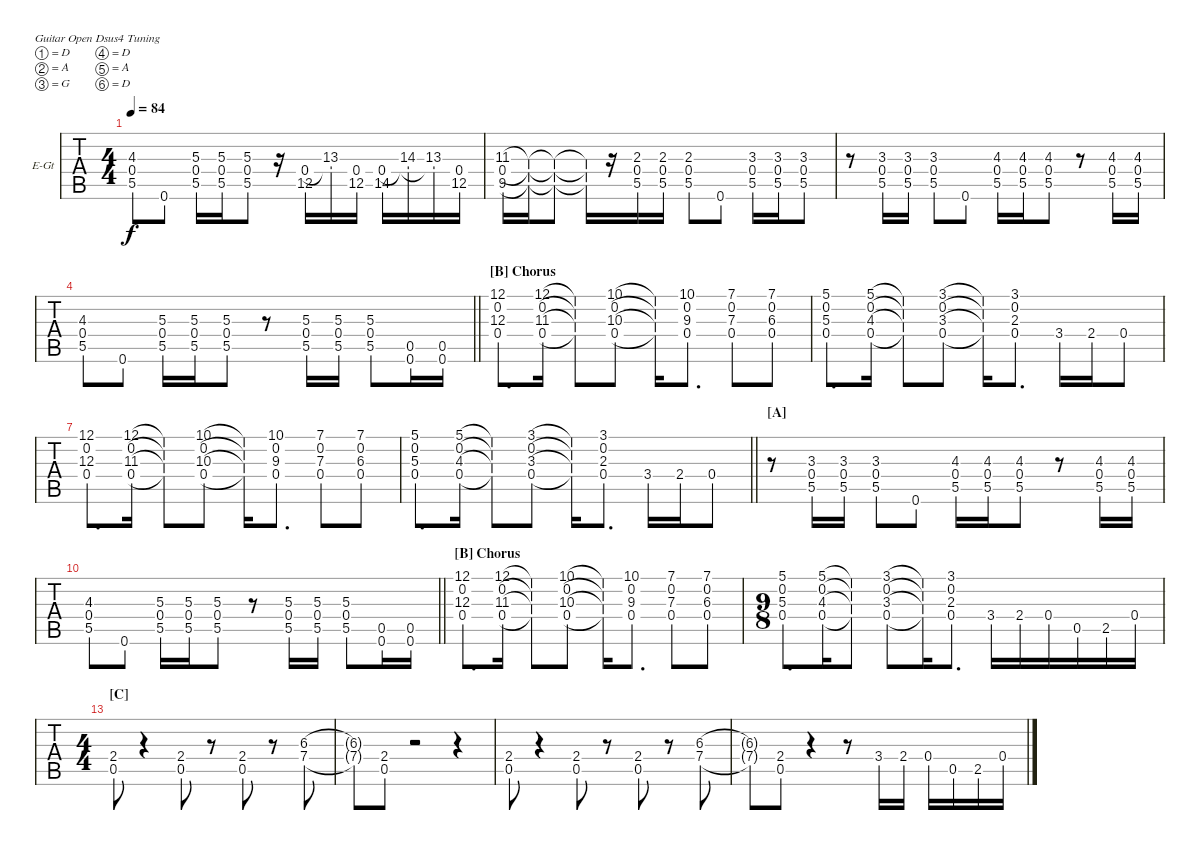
\bracketExtendMode nobrackets
\firstSystemTrackNameOrientation horizontal
\otherSystemsTrackNameOrientation horizontal
\defaultBarNumberDisplay FirstOfSystem
\track ("Electric Guitar" "E-Gt") {instrument distortionguitar}
\staff {tabs}
\tuning (D4 A3 G3 D3 A2 D2)
\ts (4 4)
\tempo 84
\clef g2
\scale
0.333333
\ks d
(4.3 0.4 5.5).8{dy f} 0.6.8 (5.3 0.4 5.5).16 (5.3 0.4 5.5).16 (5.3 0.4 5.5).8 r.16 (12.5 0.4).16 (13.3 0.4{t}).16 (12.5 0.4).16 (14.5 0.4).16 (14.3 0.4{t}).16 (13.3 0.4{t}).16 (12.5 0.4).16 |
\scale
0.333333 (9.5 0.4 11.3).16 (9.5{t} 0.4{t} 11.3{t}).16 (9.5{t} 0.4{t} 11.3{t}).8 (9.5{t} 0.4{t} 11.3{t}).16 r.16 (2.3 0.4 5.5).16 (2.3 0.4 5.5).16 (2.3 0.4 5.5).8 0.6.8 (3.3 0.4 5.5).16 (3.3 0.4 5.5).16 (3.3 0.4 5.5).8 |
\scale
0.333333 r.8 (3.3 0.4 5.5).16 (3.3 0.4 5.5).16 (3.3 0.4 5.5).8 0.6.8 (4.3 0.4 5.5).16 (4.3 0.4 5.5).16 (4.3 0.4 5.5).8 r.8 (4.3 0.4 5.5).16 (4.3 0.4 5.5).16 |
\scale
0.333333
\barLineRight lightlight
(4.3 0.4 5.5).8 0.6.8 (5.3 0.4 5.5).16 (5.3 0.4 5.5).16 (5.3 0.4 5.5).8 r.8 (5.3 0.4 5.5).16 (5.3 0.4 5.5).16 (5.3 0.4 5.5).8 (0.5 0.6).16 (0.5 0.6).16 |
\section ("B" "Chorus")
\scale
0.333333 (12.1 0.2 12.3 0.4).8{d} (12.1 0.2 11.3 0.4).16 (12.1{t} 0.2{t} 11.3{t} 0.4{t}).8 (10.1 0.2 10.3 0.4).8 (10.1{t} 0.2{t} 10.3{t} 0.4{t}).16 (10.1 0.2 9.3 0.4).8{d} (7.1 0.2 7.3 0.4).8 (7.1 0.2 6.3 0.4).8 |
\scale
0.333333 (5.1 0.2 5.3 0.4).8{d} (5.1 0.2 4.3 0.4).16 (5.1{t} 0.2{t} 4.3{t} 0.4{t}).8 (3.1 0.2 3.3 0.4).8 (3.1{t} 0.2{t} 3.3{t} 0.4{t}).16 (3.1 0.2 2.3 0.4).8{d} 3.4.16 2.4.16 0.4.8 |
\scale
0.333333 (12.1 0.2 12.3 0.4).8{d} (12.1 0.2 11.3 0.4).16 (12.1{t} 0.2{t} 11.3{t} 0.4{t}).8 (10.1 0.2 10.3 0.4).8 (10.1{t} 0.2{t} 10.3{t} 0.4{t}).16 (10.1 0.2 9.3 0.4).8{d} (7.1 0.2 7.3 0.4).8 (7.1 0.2 6.3 0.4).8 |
\scale
0.333333
\barLineRight lightlight
(5.1 0.2 5.3 0.4).8{d} (5.1 0.2 4.3 0.4).16 (5.1{t} 0.2{t} 4.3{t} 0.4{t}).8 (3.1 0.2 3.3 0.4).8 (3.1{t} 0.2{t} 3.3{t} 0.4{t}).16 (3.1 0.2 2.3 0.4).8{d} 3.4.16 2.4.16 0.4.8 |
\section ("A" "")
\scale
0.333333 r.8 (3.3 0.4 5.5).16 (3.3 0.4 5.5).16 (3.3 0.4 5.5).8 0.6.8 (4.3 0.4 5.5).16 (4.3 0.4 5.5).16 (4.3 0.4 5.5).8 r.8 (4.3 0.4 5.5).16 (4.3 0.4 5.5).16 |
\scale
0.333333
\barLineRight lightlight
(4.3 0.4 5.5).8 0.6.8 (5.3 0.4 5.5).16 (5.3 0.4 5.5).16 (5.3 0.4 5.5).8 r.8 (5.3 0.4 5.5).16 (5.3 0.4 5.5).16 (5.3 0.4 5.5).8 (0.5 0.6).16 (0.5 0.6).16 |
\section ("B" "Chorus")
\scale
0.265823 (12.1 0.2 12.3 0.4).8{d} (12.1 0.2 11.3 0.4).16 (12.1{t} 0.2{t} 11.3{t} 0.4{t}).8 (10.1 0.2 10.3 0.4).8 (10.1{t} 0.2{t} 10.3{t} 0.4{t}).16 (10.1 0.2 9.3 0.4).8{d} (7.1 0.2 7.3 0.4).8 (7.1 0.2 6.3 0.4).8 |
\ts (9 8)
\beaming (8 3 3 3)
\scale
0.367089 (5.1 0.2 5.3 0.4).8{d} (5.1 0.2 4.3 0.4).16 (5.1{t} 0.2{t} 4.3{t} 0.4{t}).8 (3.1 0.2 3.3 0.4).8 (3.1{t} 0.2{t} 3.3{t} 0.4{t}).16 (3.1 0.2 2.3 0.4).8{d} 3.4.16 2.4.16 0.4.16 0.5.16 2.5.16 0.4.16 |
\ts (4 4)
\beaming (8 2 2 2 2)
\section ("C" "")
\scale
0.367089 (2.4 0.5).8 r.4 (2.4 0.5).8 r.8 (2.4 0.5).8 r.8 (6.3 7.4).8 |
\scale
0.333333 (6.3{t} 7.4{t}).8 (2.4 0.5).8 r.2 r.4 |
\scale
0.333333 (2.4 0.5).8 r.4 (2.4 0.5).8 r.8 (2.4 0.5).8 r.8 (6.3 7.4).8 |
\scale
0.333333 (6.3{t} 7.4{t}).8 (2.4 0.5).8 r.4 r.8 3.4.16 2.4.16 0.4.16 0.5.16 2.5.16 0.4.16
